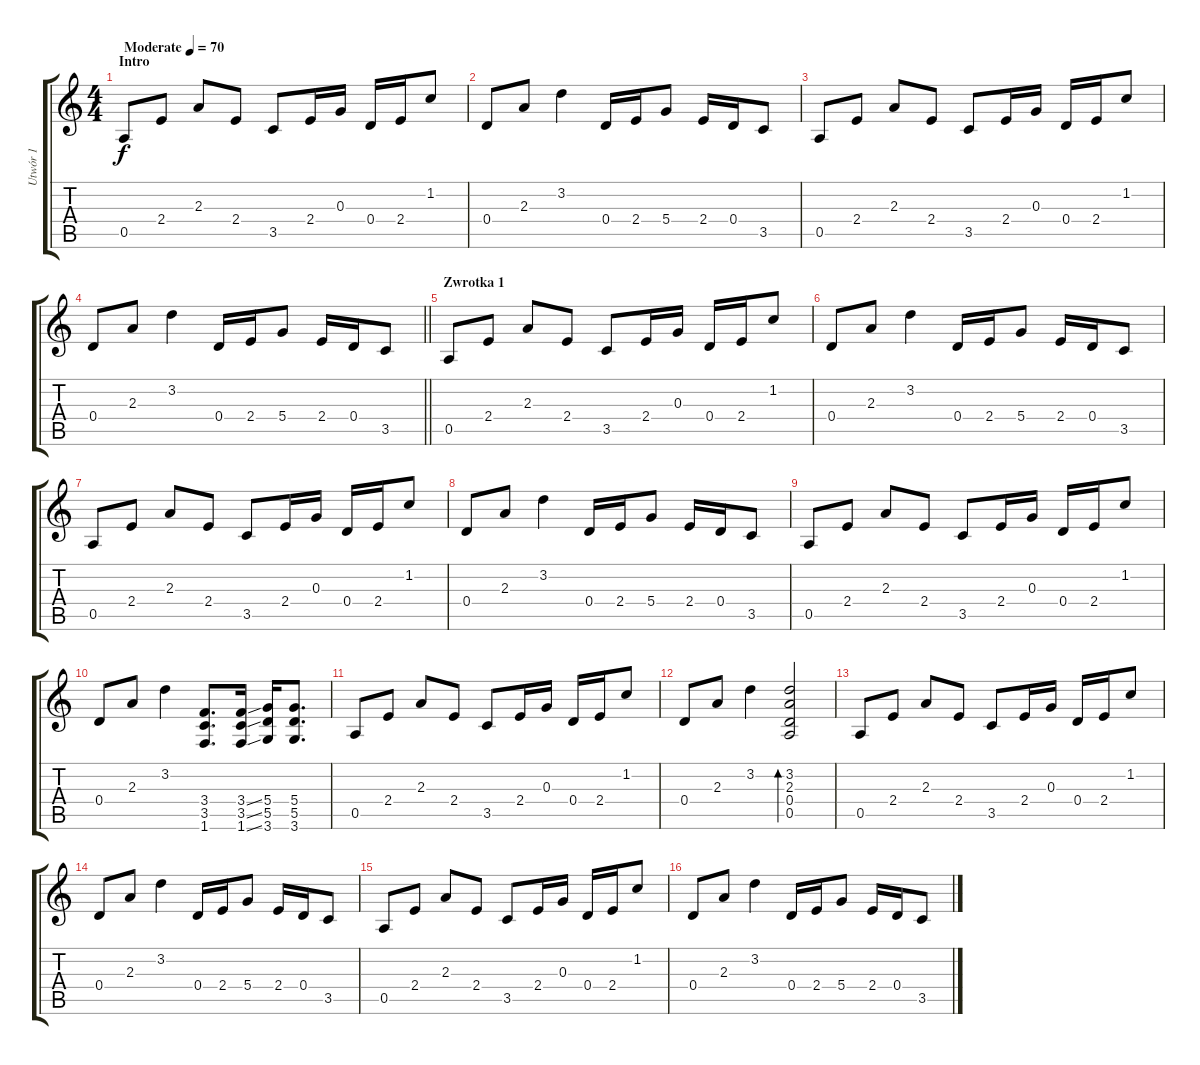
\track ("Utwór 1" "Utwór 1") {instrument acousticguitarsteel}
\staff {score tabs}
\tuning (E4 B3 G3 D3 A2 E2) {hide}
\ts (4 4)
\section ("" "Intro")
\tempo (70 "Moderate")
\clef g2
\ks c
0.5.8{dy f instrument acousticguitarsteel} 2.4.8 2.3.8 2.4.8 3.5.8 2.4.16 0.3.16 0.4.16 2.4.16 1.2.8 |
0.4.8 2.3.8 3.2.4 0.4.16 2.4.16 5.4.8 2.4.16 0.4.16 3.5.8 |
0.5.8 2.4.8 2.3.8 2.4.8 3.5.8 2.4.16 0.3.16 0.4.16 2.4.16 1.2.8 |
\barLineRight lightlight
0.4.8 2.3.8 3.2.4 0.4.16 2.4.16 5.4.8 2.4.16 0.4.16 3.5.8 |
\section ("" "Zwrotka 1")
0.5.8 2.4.8 2.3.8 2.4.8 3.5.8 2.4.16 0.3.16 0.4.16 2.4.16 1.2.8 |
0.4.8 2.3.8 3.2.4 0.4.16 2.4.16 5.4.8 2.4.16 0.4.16 3.5.8 |
0.5.8 2.4.8 2.3.8 2.4.8 3.5.8 2.4.16 0.3.16 0.4.16 2.4.16 1.2.8 |
0.4.8 2.3.8 3.2.4 0.4.16 2.4.16 5.4.8 2.4.16 0.4.16 3.5.8 |
0.5.8 2.4.8 2.3.8 2.4.8 3.5.8 2.4.16 0.3.16 0.4.16 2.4.16 1.2.8 |
0.4.8 2.3.8 3.2.4 (3.4 3.5 1.6).8{d} (3.4{ss} 3.5{ss} 1.6{ss}).16 (5.4 5.5 3.6).16 (5.4 5.5 3.6).8{d} |
0.5.8 2.4.8 2.3.8 2.4.8 3.5.8 2.4.16 0.3.16 0.4.16 2.4.16 1.2.8 |
0.4.8 2.3.8 3.2.4 (3.2 2.3 0.4 0.5).2{bd 30} |
0.5.8 2.4.8 2.3.8 2.4.8 3.5.8 2.4.16 0.3.16 0.4.16 2.4.16 1.2.8 |
0.4.8 2.3.8 3.2.4 0.4.16 2.4.16 5.4.8 2.4.16 0.4.16 3.5.8 |
0.5.8 2.4.8 2.3.8 2.4.8 3.5.8 2.4.16 0.3.16 0.4.16 2.4.16 1.2.8 |
0.4.8 2.3.8 3.2.4 0.4.16 2.4.16 5.4.8 2.4.16 0.4.16 3.5.8
